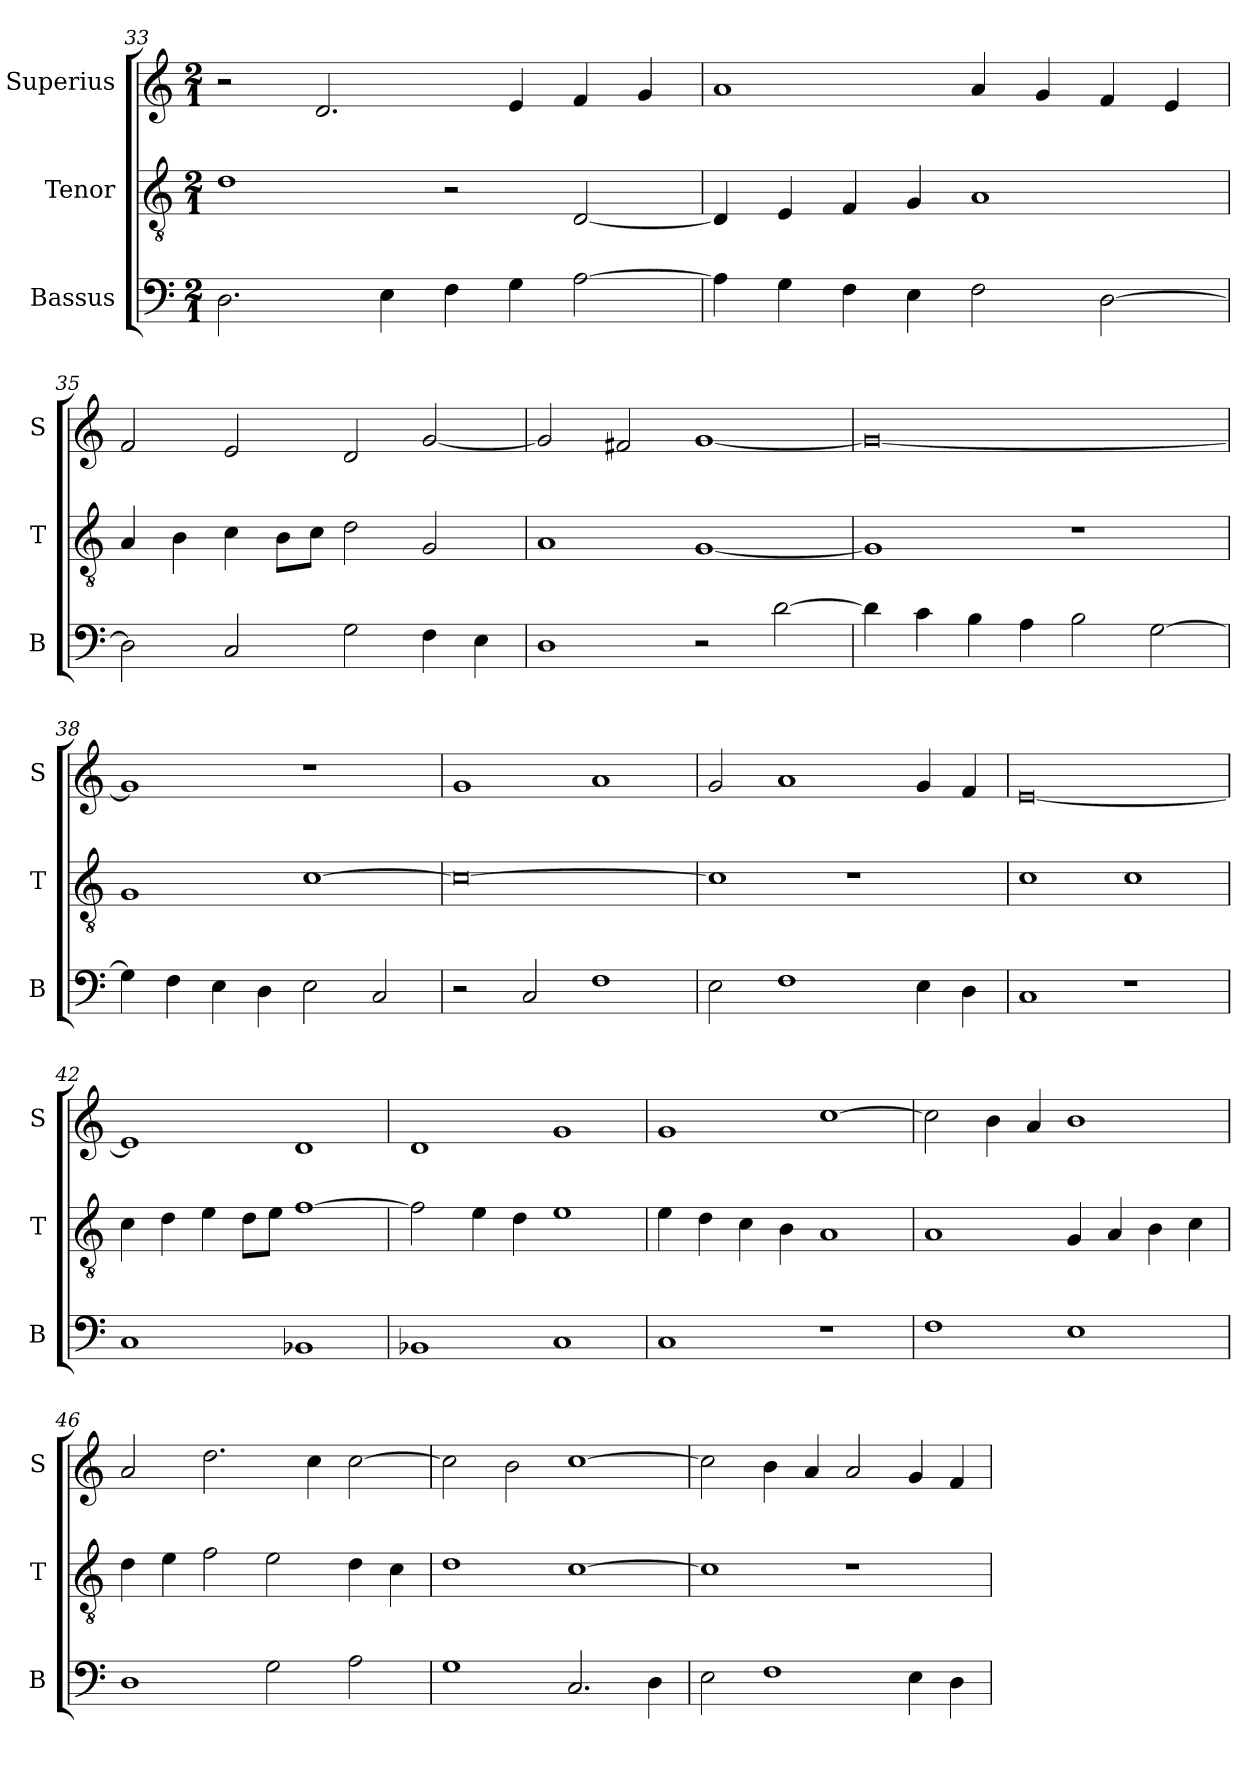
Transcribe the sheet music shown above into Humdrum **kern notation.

**kern	**kern	**kern
*part3	*part2	*part1
*staff3	*staff2	*staff1
*I"Bassus	*I"Tenor	*I"Superius
*I'B	*I'T	*I'S
*clefF4	*clefGv2	*clefG2
*k[]	*k[]	*k[]
*M2/1	*M2/1	*M2/1
=33	=33	=33
2.D\	1d	2r
.	.	2.d/
4E\	.	.
4F\	2r	.
4G\	.	4e/
[2A\	[2D/	4f/
.	.	4g/
=34	=34	=34
4A\]	4D/]	1a
4G\	4E/	.
4F\	4F/	.
4E\	4G/	.
2F\	1A	4a/
.	.	4g/
[2D\	.	4f/
.	.	4e/
=35	=35	=35
2D\]	4A/	2f/
.	4B\	.
2C/	4c\	2e/
.	8B\L	.
.	8c\J	.
2G\	2d\	2d/
4F\	2G/	[2g/
4E\	.	.
=36	=36	=36
1D	1A	2g/]
.	.	2f#X/
2r	[1G	[1g
[2d\	.	.
=37	=37	=37
4d\]	1G]	0g_
4c\	.	.
4B\	.	.
4A\	.	.
2B\	1r	.
[2G\	.	.
=38	=38	=38
4G\]	1G	1g]
4F\	.	.
4E\	.	.
4D\	.	.
2E\	[1c	1r
2C/	.	.
=39	=39	=39
2r	0c_	1g
2C/	.	.
1F	.	1a
=40	=40	=40
2E\	1c]	2g/
1F	.	1a
.	1r	.
4E\	.	4g/
4D\	.	4f/
=41	=41	=41
1C	1c	[0e
1r	1c	.
=42	=42	=42
1C	4c\	1e]
.	4d\	.
.	4e\	.
.	8d\L	.
.	8e\J	.
1BB-X	[1f	1d
=43	=43	=43
1BB-X	2f\]	1d
.	4e\	.
.	4d\	.
1C	1e	1g
=44	=44	=44
1C	4e\	1g
.	4d\	.
.	4c\	.
.	4B\	.
1r	1A	[1cc
=45	=45	=45
1F	1A	2cc\]
.	.	4b\
.	.	4a/
1E	4G/	1b
.	4A/	.
.	4B\	.
.	4c\	.
=46	=46	=46
1D	4d\	2a/
.	4e\	.
.	2f\	2.dd\
2G\	2e\	.
.	.	4cc\
2A\	4d\	[2cc\
.	4c\	.
=47	=47	=47
1G	1d	2cc\]
.	.	2b\
2.C/	[1c	[1cc
4D\	.	.
=48	=48	=48
2E\	1c]	2cc\]
1F	.	4b\
.	.	4a/
.	1r	2a/
4E\	.	4g/
4D\	.	4f/
=	=	=
*-	*-	*-
